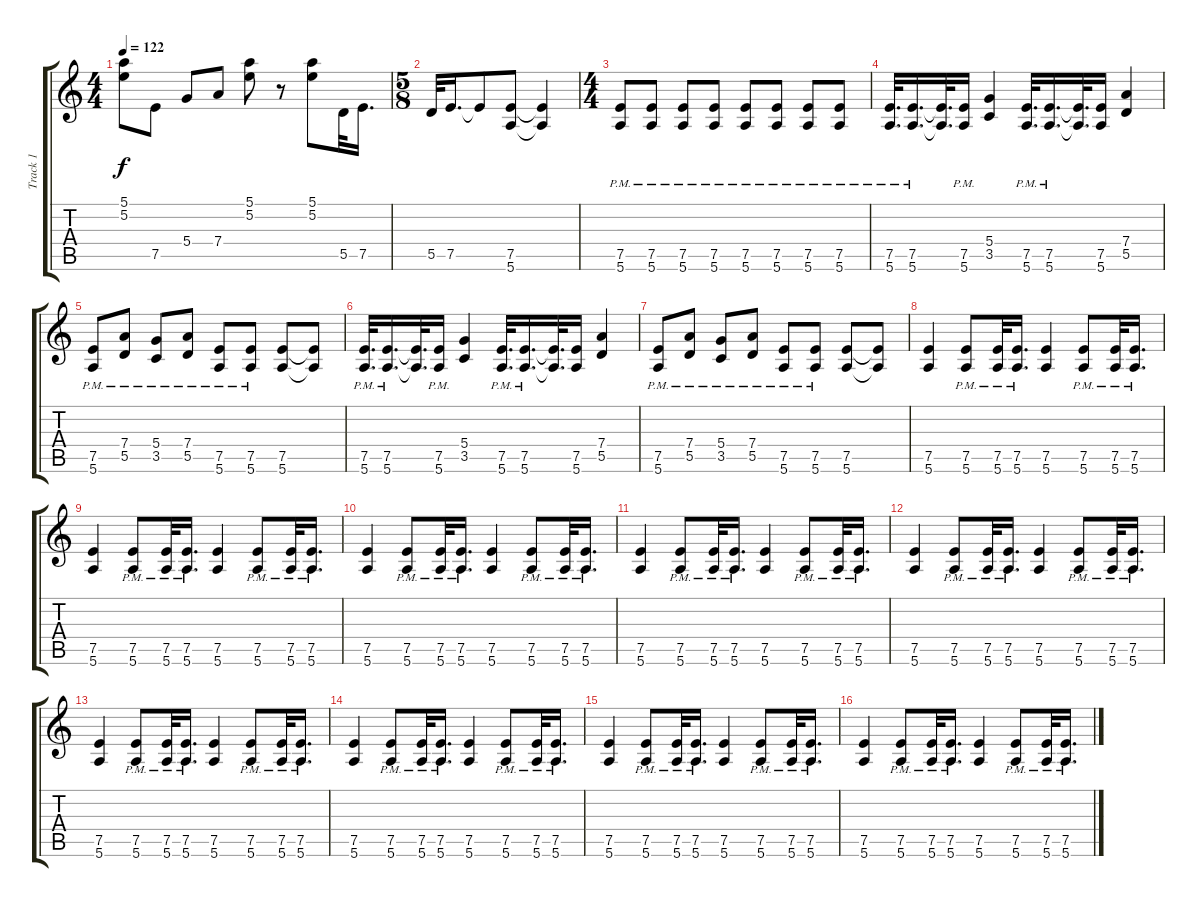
\track ("Track 1" "Track 1") {instrument electricguitarclean}
\staff {score tabs}
\tuning (E4 B3 G3 D3 A2 E2) {hide}
\ts (4 4)
\tempo 122
\clef g2
\ks c
(5.1 5.2).8{dy f} 7.5.8 5.4.8 7.4.8 (5.1 5.2).8 r.8 (5.1 5.2).8 5.5.32 7.5.16{d} |
\ts (5 8)
5.5.32 7.5.16{d} 7.5{t}.8 (7.5 5.6).8 (7.5{t} 5.6{t}).4 |
\ts (4 4)
(7.5{pm} 5.6{pm}).8{instrument distortionguitar} (7.5{pm} 5.6{pm}).8 (7.5{pm} 5.6{pm}).8 (7.5{pm} 5.6{pm}).8 (7.5{pm} 5.6{pm}).8 (7.5{pm} 5.6{pm}).8 (7.5{pm} 5.6{pm}).8 (7.5{pm} 5.6{pm}).8 |
(7.5{pm} 5.6{pm}).32{d} (7.5{pm} 5.6{pm}).16{d} (7.5{t} 5.6{t}).32{d} (7.5{pm} 5.6{pm}).16 (5.4 3.5).4 (7.5{pm} 5.6).32{d} (7.5{pm} 5.6).16{d} (7.5{t} 5.6{t}).32{d} (7.5 5.6).16 (7.4 5.5).4 |
(7.5{pm} 5.6{pm}).8 (7.4 5.5{pm}).8 (5.4 3.5{pm}).8 (7.4 5.5{pm}).8 (7.5{pm} 5.6{pm}).8 (7.5{pm} 5.6{pm}).8 (7.5 5.6).8 (7.5{t} 5.6{t}).8 |
(7.5{pm} 5.6{pm}).32{d} (7.5{pm} 5.6{pm}).16{d} (7.5{t} 5.6{t}).32{d} (7.5{pm} 5.6{pm}).16 (5.4 3.5).4 (7.5{pm} 5.6).32{d} (7.5{pm} 5.6).16{d} (7.5{t} 5.6{t}).32{d} (7.5 5.6).16 (7.4 5.5).4 |
(7.5{pm} 5.6{pm}).8 (7.4 5.5{pm}).8 (5.4 3.5{pm}).8 (7.4 5.5{pm}).8 (7.5{pm} 5.6{pm}).8 (7.5{pm} 5.6{pm}).8 (7.5 5.6).8 (7.5{t} 5.6{t}).8 |
(7.5 5.6).4 (7.5{pm} 5.6{pm}).8 (7.5{pm} 5.6{pm}).32 (7.5{pm} 5.6{pm}).16{d} (7.5 5.6).4 (7.5{pm} 5.6{pm}).8 (7.5{pm} 5.6{pm}).32 (7.5{pm} 5.6{pm}).16{d} |
(7.5 5.6).4 (7.5{pm} 5.6{pm}).8 (7.5{pm} 5.6{pm}).32 (7.5{pm} 5.6{pm}).16{d} (7.5 5.6).4 (7.5{pm} 5.6{pm}).8 (7.5{pm} 5.6{pm}).32 (7.5{pm} 5.6{pm}).16{d} |
(7.5 5.6).4 (7.5{pm} 5.6{pm}).8 (7.5{pm} 5.6{pm}).32 (7.5{pm} 5.6{pm}).16{d} (7.5 5.6).4 (7.5{pm} 5.6{pm}).8 (7.5{pm} 5.6{pm}).32 (7.5{pm} 5.6{pm}).16{d} |
(7.5 5.6).4 (7.5{pm} 5.6{pm}).8 (7.5{pm} 5.6{pm}).32 (7.5{pm} 5.6{pm}).16{d} (7.5 5.6).4 (7.5{pm} 5.6{pm}).8 (7.5{pm} 5.6{pm}).32 (7.5{pm} 5.6{pm}).16{d} |
(7.5 5.6).4 (7.5{pm} 5.6{pm}).8 (7.5{pm} 5.6{pm}).32 (7.5{pm} 5.6{pm}).16{d} (7.5 5.6).4 (7.5{pm} 5.6{pm}).8 (7.5{pm} 5.6{pm}).32 (7.5{pm} 5.6{pm}).16{d} |
(7.5 5.6).4 (7.5{pm} 5.6{pm}).8 (7.5{pm} 5.6{pm}).32 (7.5{pm} 5.6{pm}).16{d} (7.5 5.6).4 (7.5{pm} 5.6{pm}).8 (7.5{pm} 5.6{pm}).32 (7.5{pm} 5.6{pm}).16{d} |
(7.5 5.6).4 (7.5{pm} 5.6{pm}).8 (7.5{pm} 5.6{pm}).32 (7.5{pm} 5.6{pm}).16{d} (7.5 5.6).4 (7.5{pm} 5.6{pm}).8 (7.5{pm} 5.6{pm}).32 (7.5{pm} 5.6{pm}).16{d} |
(7.5 5.6).4 (7.5{pm} 5.6{pm}).8 (7.5{pm} 5.6{pm}).32 (7.5{pm} 5.6{pm}).16{d} (7.5 5.6).4 (7.5{pm} 5.6{pm}).8 (7.5{pm} 5.6{pm}).32 (7.5{pm} 5.6{pm}).16{d} |
(7.5 5.6).4 (7.5{pm} 5.6{pm}).8 (7.5{pm} 5.6{pm}).32 (7.5{pm} 5.6{pm}).16{d} (7.5 5.6).4 (7.5{pm} 5.6{pm}).8 (7.5{pm} 5.6{pm}).32 (7.5{pm} 5.6{pm}).16{d}
